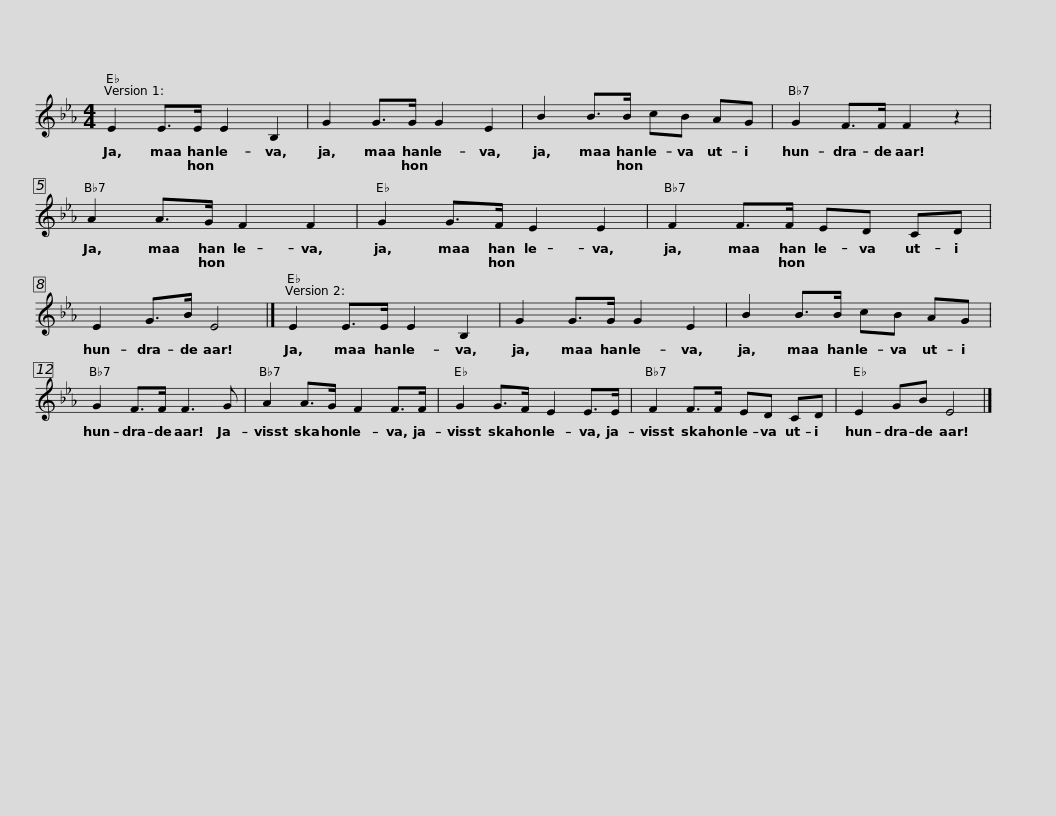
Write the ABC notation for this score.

X:1
L:1/8
M:4/4
I:linebreak $
K:Eb
V:1 treble
V:1
 E2 E>E E2 B,2 | G2 G>G G2 E2 | B2 B>B cB AG | G2 F>F F2 z2 |$ A2 A>G F2 F2 | %5
 G2 G>F E2 E2 | F2 F>F ED CD | E2 G>B E4 |]$ E2 E>E E2 B,2 | G2 G>G G2 E2 | %10
 B2 B>B cB AG | G2 F>F F3 G |$ A2 A>G F2 F>F | G2 G>F E2 E>E | F2 F>F ED CD | %15
 E2 GB E4 |] %16
